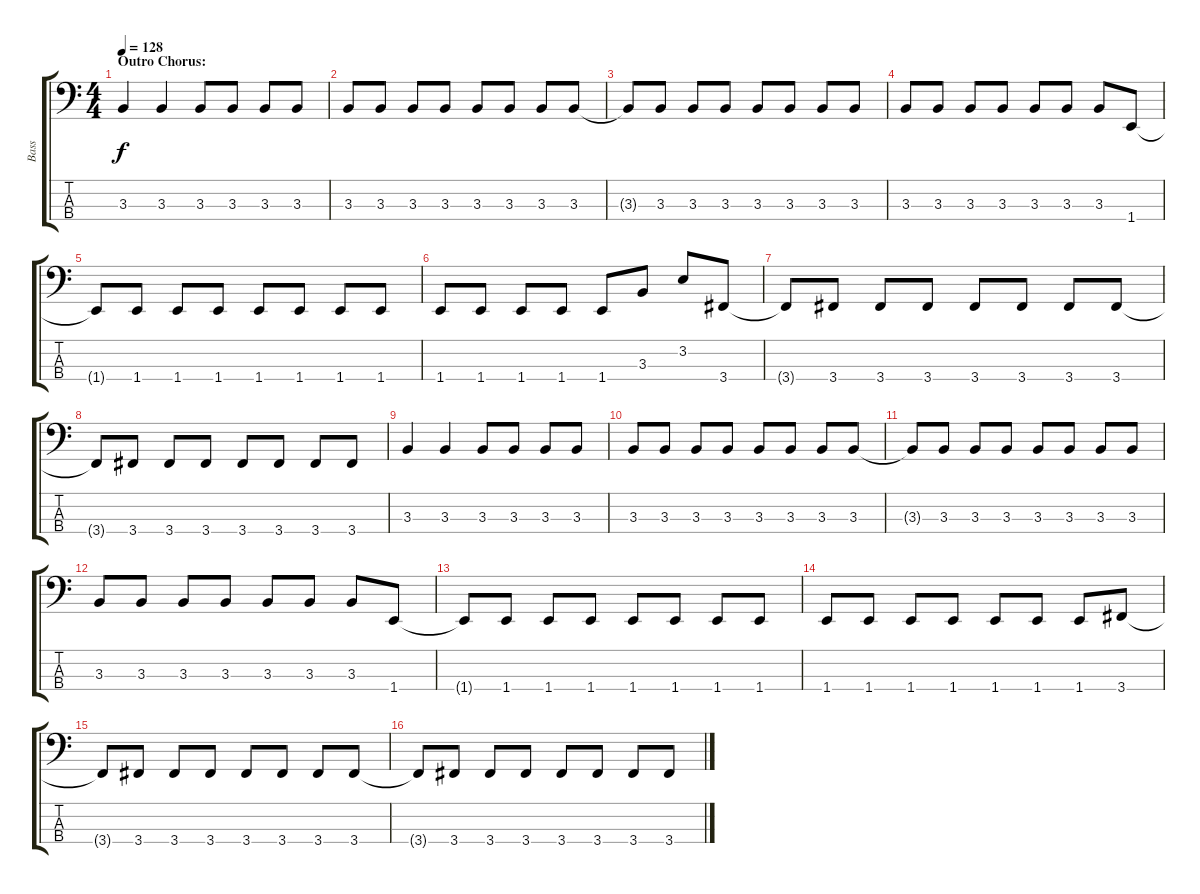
\track ("Bass" "Bass") {instrument fretlessbass}
\staff {score tabs}
\tuning (Gb2 Db2 Ab1 Eb1) {hide}
\ts (4 4)
\section ("" "Outro Chorus:")
\tempo 128
\clef f4
\ks c
3.3.4{dy f} 3.3.4 3.3.8 3.3.8 3.3.8 3.3.8 |
3.3.8 3.3.8 3.3.8 3.3.8 3.3.8 3.3.8 3.3.8 3.3.8 |
3.3{t}.8 3.3.8 3.3.8 3.3.8 3.3.8 3.3.8 3.3.8 3.3.8 |
3.3.8 3.3.8 3.3.8 3.3.8 3.3.8 3.3.8 3.3.8 1.4.8 |
1.4{t}.8 1.4.8 1.4.8 1.4.8 1.4.8 1.4.8 1.4.8 1.4.8 |
1.4.8 1.4.8 1.4.8 1.4.8 1.4.8 3.3.8 3.2.8 3.4.8 |
3.4{t}.8 3.4.8 3.4.8 3.4.8 3.4.8 3.4.8 3.4.8 3.4.8 |
3.4{t}.8 3.4.8 3.4.8 3.4.8 3.4.8 3.4.8 3.4.8 3.4.8 |
3.3.4 3.3.4 3.3.8 3.3.8 3.3.8 3.3.8 |
3.3.8 3.3.8 3.3.8 3.3.8 3.3.8 3.3.8 3.3.8 3.3.8 |
3.3{t}.8 3.3.8 3.3.8 3.3.8 3.3.8 3.3.8 3.3.8 3.3.8 |
3.3.8 3.3.8 3.3.8 3.3.8 3.3.8 3.3.8 3.3.8 1.4.8 |
1.4{t}.8 1.4.8 1.4.8 1.4.8 1.4.8 1.4.8 1.4.8 1.4.8 |
1.4.8 1.4.8 1.4.8 1.4.8 1.4.8 1.4.8 1.4.8 3.4.8 |
3.4{t}.8 3.4.8 3.4.8 3.4.8 3.4.8 3.4.8 3.4.8 3.4.8 |
3.4{t}.8 3.4.8 3.4.8 3.4.8 3.4.8 3.4.8 3.4.8 3.4.8
